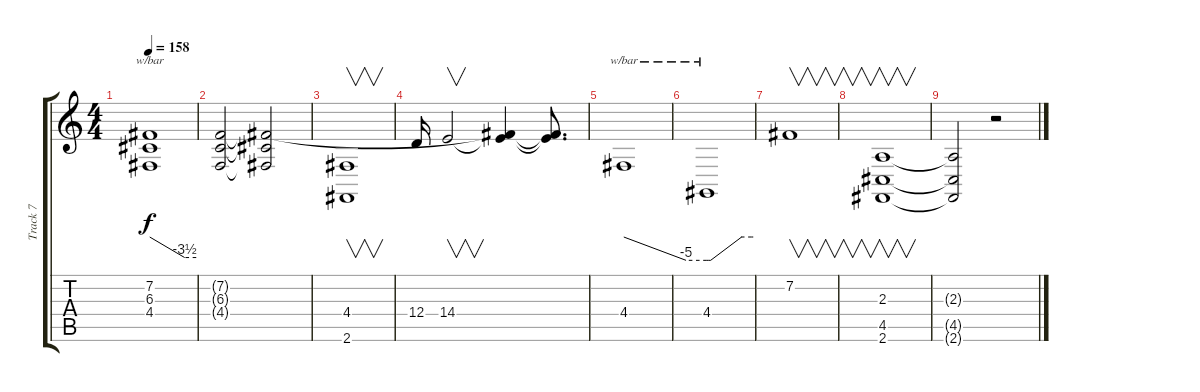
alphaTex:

\track ("Track 7" "Track 7") {instrument lead2sawtooth bank 255}
\staff {score tabs}
\tuning (E4 B3 G3 D3 A2 E2) {hide}
\ts (4 4)
\tempo 158
\clef g2
\ks c
(7.2 6.3 4.4).1{tbe (custom default 0 0 45 -14 60 -14) dy f} |
(7.2{t} 6.3{t} 4.4{t}).2 (7.2{t} 6.3{t} 4.4{t}).2 |
(4.4 2.6).1{v} |
12.4.16 14.4.2{v} (7.2{t} 14.4{t}).4 (7.2{t} 14.4{t}).8{d} |
4.4.1{tbe (custom default 0 0 45 -20 60 -20)} |
4.4.1{tbe (custom default 0 -20 2 -20 5 -20 45 0 58 0 60 0)} |
7.2.1{v} |
(2.3 4.5 2.6).1{v} |
(2.3{t} 4.5{t} 2.6{t}).2 r.2
